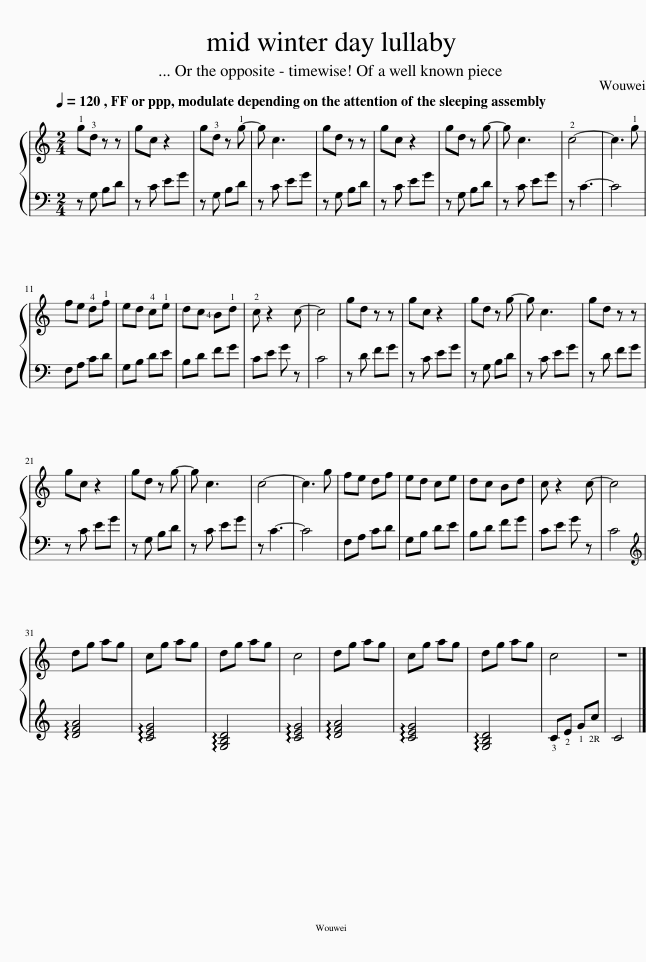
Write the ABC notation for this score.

X:1
%%score { 1 | 2 }
L:1/8
Q:1/4=120
M:2/4
I:linebreak $
K:C
V:1 treble
V:2 bass
V:1
 !1!g!3!d z z | gc z2 | g!3!d z !1!g- | g c3 | gd z z | %5
 gc z2 | gd z g- | g c3 | !2!c4- | c3 !1!g |$ %10
 fe !4!d!1!f | ed !4!c!1!e | dc !4!B!1!d | !2!c z2 c- | c4 | %15
 gd z z | gc z2 | gd z g- | g c3 | gd z z |$ %20
 gc z2 | gd z g- | g c3 | c4- | c3 g | %25
 fe df | ed ce | dc Bd | c z2 c- | c4 |$ %30
 dg ag | cg ag | dg ag | c4 | dg ag | %35
 cg ag | dg ag | c4 | z4 |] %39
V:2
 z G, B,D | z C EG | z G, B,D | z C EG | z G, B,D | %5
 z C EG | z G, B,D | z C EG | z C3- | C4 |$ %10
 F,A, CD | G,B, DE | B,D FG | CE G z | C4 | %15
 z D FG | z C EG | z G, B,D | z C EG | z D FG |$ %20
 z C EG | z G, B,D | z C EG | z C3- | C4 | %25
 F,A, CD | G,B, DE | B,D FG | CE G z | C4 |$ %30
[K:treble] !arpeggio![DFA]4 | !arpeggio![CEG]4 | !arpeggio![G,B,D]4 | !arpeggio![CEG]4 | !arpeggio![DFA]4 | %35
 !arpeggio![CEG]4 | !arpeggio![G,B,D]4 | !3!C!2!E !1!G!2R!c | C4 |] %39
